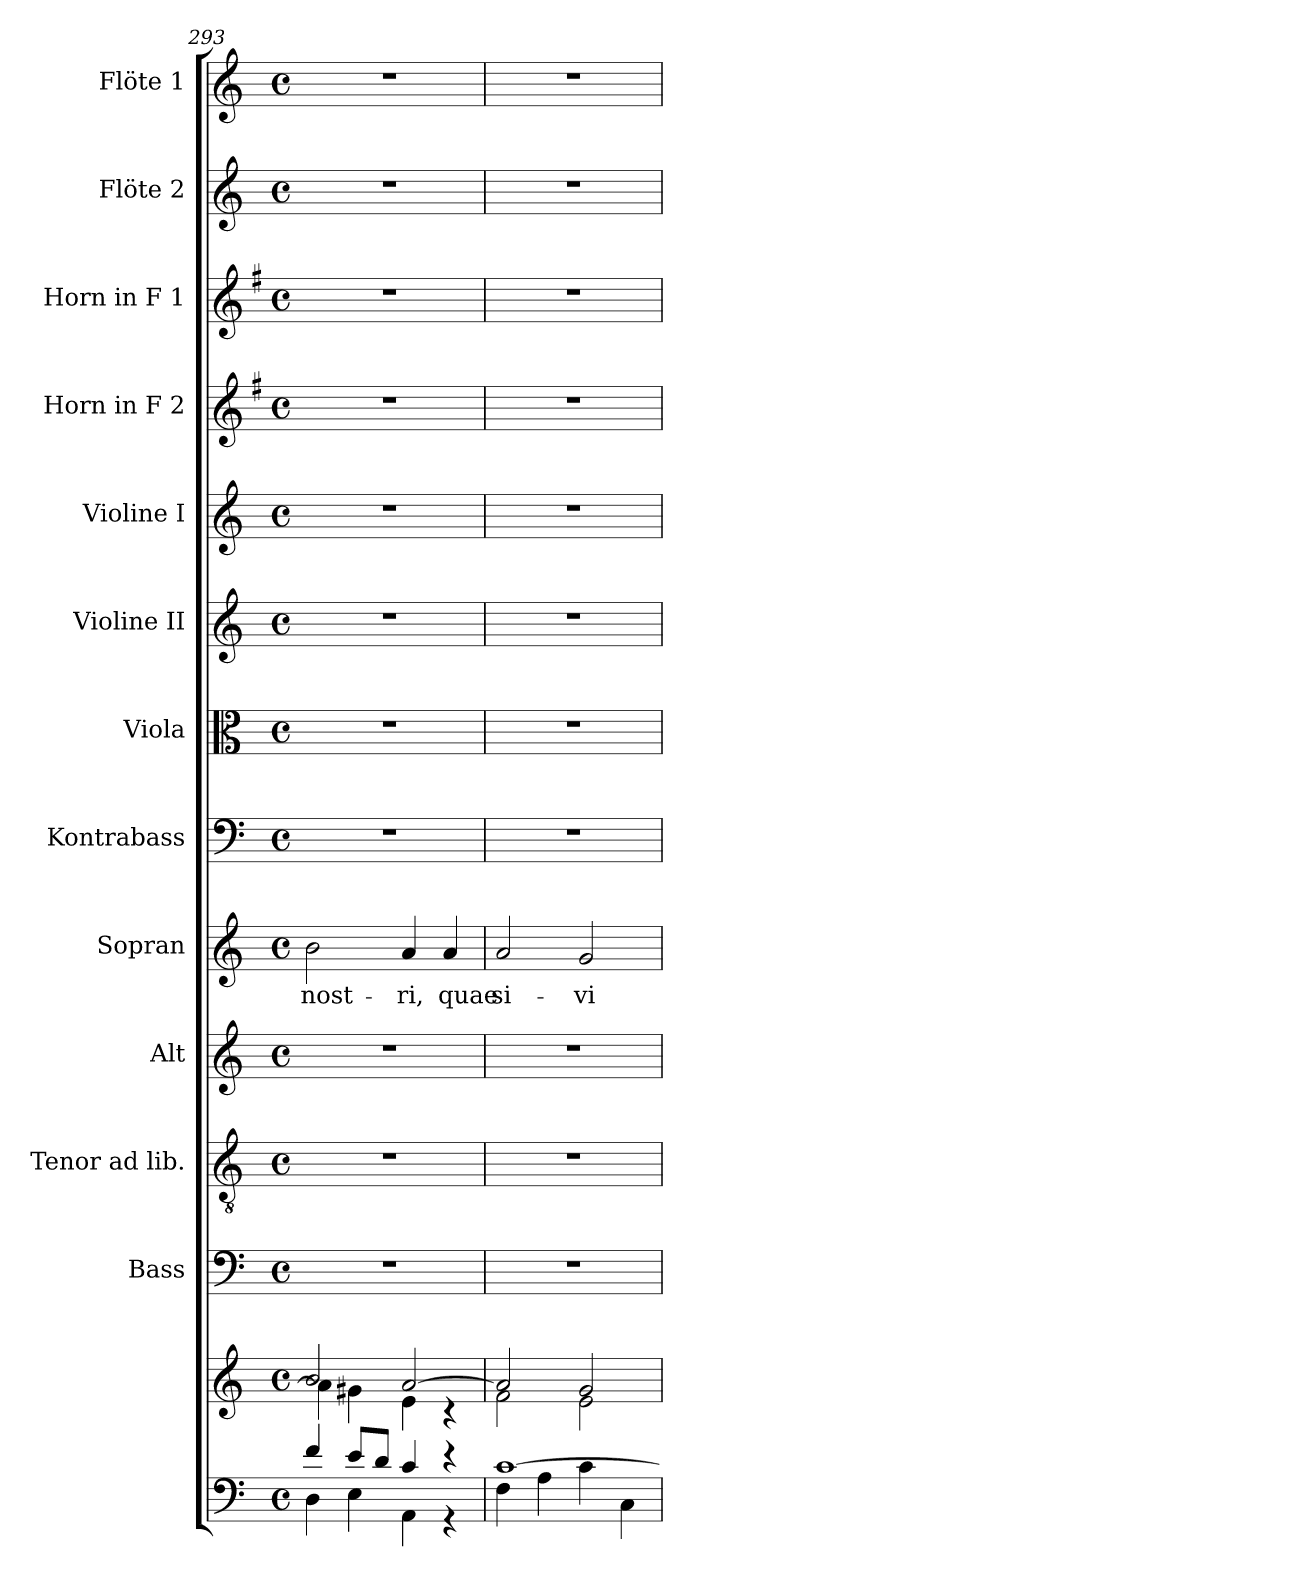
**kern	**kern	**kern	**kern	**kern	**kern	**text	**kern	**kern	**kern	**kern	**kern	**kern	**kern	**kern
*part13	*part13	*part12	*part11	*part10	*part9	*part9	*part8	*part7	*part6	*part5	*part4	*part3	*part2	*part1
*staff14	*staff13	*staff12	*staff11	*staff10	*staff9	*staff9	*staff8	*staff7	*staff6	*staff5	*staff4	*staff3	*staff2	*staff1
*	*	*I"Bass	*I"Tenor ad lib.	*I"Alt	*I"Sopran	*	*I"Kontrabass	*I"Viola	*I"Violine II	*I"Violine I	*I"Horn in F 2	*I"Horn in F 1	*I"Flöte 2	*I"Flöte 1
*	*	*I'B.	*I'T.	*I'A.	*I'S.	*	*I'Kb.	*I'Vla.	*I'Vl. II	*I'Vl. I	*	*	*I'Fl. 2	*I'Fl. 1
*clefF4	*clefG2	*clefF4	*clefGv2	*clefG2	*clefG2	*	*clefF4	*clefC3	*clefG2	*clefG2	*clefG2	*clefG2	*clefG2	*clefG2
*	*	*	*	*	*	*	*ITrd7c12	*	*	*	*ITrd4c7	*ITrd4c7	*	*
*k[]	*k[]	*k[]	*k[]	*k[]	*k[]	*	*k[]	*k[]	*k[]	*k[]	*k[]	*k[]	*k[]	*k[]
*C:	*C:	*C:	*C:	*C:	*C:	*	*C:	*C:	*C:	*C:	*C:	*C:	*C:	*C:
*M4/4	*M4/4	*M4/4	*M4/4	*M4/4	*M4/4	*	*M4/4	*M4/4	*M4/4	*M4/4	*M4/4	*M4/4	*M4/4	*M4/4
*met(c)	*met(c)	*met(c)	*met(c)	*met(c)	*met(c)	*	*met(c)	*met(c)	*met(c)	*met(c)	*met(c)	*met(c)	*met(c)	*met(c)
=293	=293	=293	=293	=293	=293	=293	=293	=293	=293	=293	=293	=293	=293	=293
*^	*^	*	*	*	*	*	*	*	*	*	*	*	*	*
!	!	!	!	!	!	!	!	!LO:LY:b	!	!	!	!	!	!	!	!
4f/	4D\	2b/	4a\]	1r	1r	1r	2b\	nost-	1r	1r	1r	1r	1r	1r	1r	1r
8e/L	4E\	.	4g#X\	.	.	.	.	.	.	.	.	.	.	.	.	.
8d/J	.	.	.	.	.	.	.	.	.	.	.	.	.	.	.	.
!	!	!	!	!	!	!	!	!LO:LY:b	!	!	!	!	!	!	!	!
4c/	4AA\	[>2a/	4e\	.	.	.	4a/	-ri,	.	.	.	.	.	.	.	.
!	!	!	!	!	!	!	!	!LO:LY:b	!	!	!	!	!	!	!	!
4r	4r	.	4rc	.	.	.	4a/	quae	.	.	.	.	.	.	.	.
=294	=294	=294	=294	=294	=294	=294	=294	=294	=294	=294	=294	=294	=294	=294	=294	=294
!	!	!	!	!	!	!	!	!LO:LY:b	!	!	!	!	!	!	!	!
[>1c	4F\	2a/]	2f\	1r	1r	1r	2a/	si-	1r	1r	1r	1r	1r	1r	1r	1r
.	4A\	.	.	.	.	.	.	.	.	.	.	.	.	.	.	.
!	!	!	!	!	!	!	!	!LO:LY:b	!	!	!	!	!	!	!	!
.	4c\	2g/	2e\	.	.	.	2g/	-vi	.	.	.	.	.	.	.	.
.	4C\	.	.	.	.	.	.	.	.	.	.	.	.	.	.	.
*v	*v	*	*	*	*	*	*	*	*	*	*	*	*	*	*	*
*	*v	*v	*	*	*	*	*	*	*	*	*	*	*	*	*
=	=	=	=	=	=	=	=	=	=	=	=	=	=	=
*-	*-	*-	*-	*-	*-	*-	*-	*-	*-	*-	*-	*-	*-	*-
